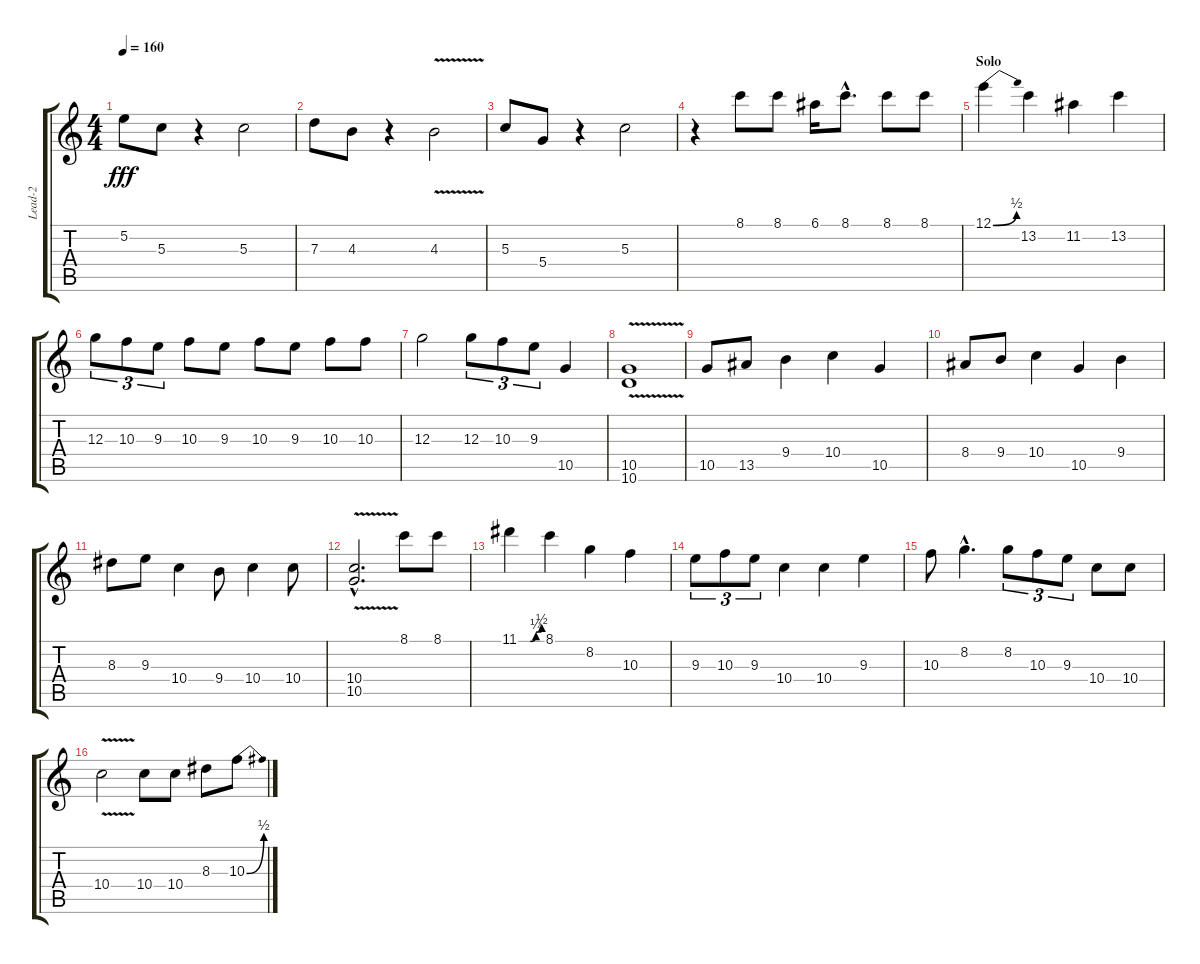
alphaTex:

\track ("Lead-2" "Lead-2") {instrument acousticguitarnylon}
\staff {score tabs}
\tuning (E4 B3 G3 D3 A2 E2) {hide}
\ts (4 4)
\tempo 160
\clef g2
\ks c
5.2.8{dy fff} 5.3.8 r.4 5.3.2 |
7.3.8 4.3.8 r.4 4.3{v}.2 |
5.3.8 5.4.8 r.4 5.3.2 |
r.4 8.1.8 8.1.8 6.1.16 8.1{hac}.8{d} 8.1.8 8.1.8 |
\section ("" "Solo")
12.1{be (bend 0 0 60 2)}.4 13.2.4 11.2.4 13.2.4 |
12.3.8{tu (3 2)} 10.3.8{tu (3 2)} 9.3.8{tu (3 2)} 10.3.8 9.3.8 10.3.8 9.3.8 10.3.8 10.3.8 |
12.3.2 12.3.8{tu (3 2)} 10.3.8{tu (3 2)} 9.3.8{tu (3 2)} 10.5.4 |
(10.5{v} 10.6).1 |
10.5.8 13.5.8 9.4.4 10.4.4 10.5.4 |
8.4.8 9.4.8 10.4.4 10.5.4 9.4.4 |
8.3.8 9.3.8 10.4.4 9.4.8 10.4.4 10.4.8 |
(10.4{v hac} 10.5{hac}).2{d} 8.1.8 8.1.8 |
11.1{be (custom 0 0 30 0 45 1 55 1 60 2)}.4 8.1.4 8.2.4 10.3.4 |
9.3.8{tu (3 2)} 10.3.8{tu (3 2)} 9.3.8{tu (3 2)} 10.4.4 10.4.4 9.3.4 |
10.3.8 8.2{hac}.4{d} 8.2.8{tu (3 2)} 10.3.8{tu (3 2)} 9.3.8{tu (3 2)} 10.4.8 10.4.8 |
10.4{v}.2 10.4.8 10.4.8 8.3.8 10.3{be (bend 0 0 60 2)}.8
